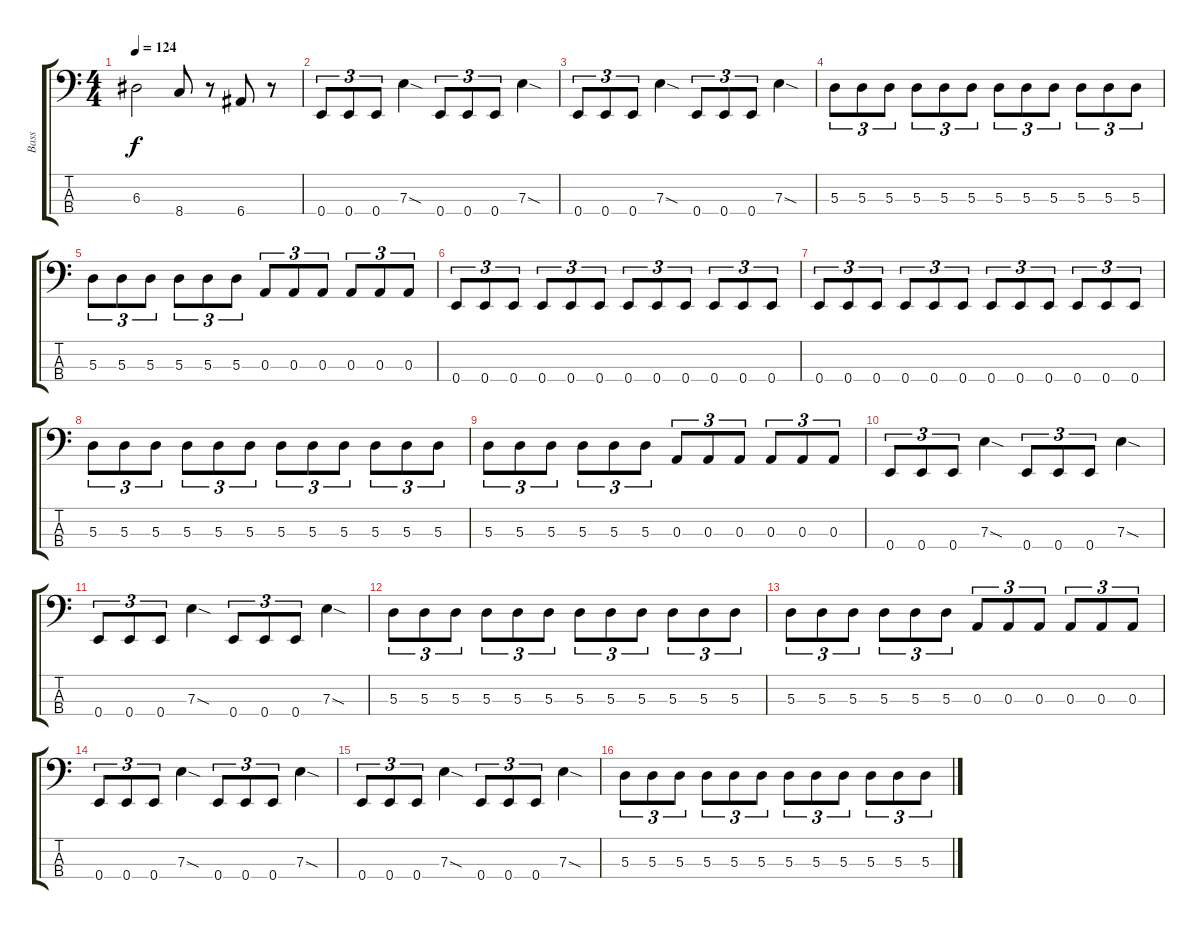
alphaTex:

\track ("Bass" "Bass") {instrument electricbasspick}
\staff {score tabs}
\tuning (G2 D2 A1 E1) {hide}
\ts (4 4)
\tempo 124
\clef f4
\ks c
6.3{t}.2{dy f} 8.4.8 r.8 6.4.8 r.8 |
0.4.8{tu (3 2)} 0.4.8{tu (3 2)} 0.4.8{tu (3 2)} 7.3{sod}.4 0.4.8{tu (3 2)} 0.4.8{tu (3 2)} 0.4.8{tu (3 2)} 7.3{sod}.4 |
0.4.8{tu (3 2)} 0.4.8{tu (3 2)} 0.4.8{tu (3 2)} 7.3{sod}.4 0.4.8{tu (3 2)} 0.4.8{tu (3 2)} 0.4.8{tu (3 2)} 7.3{sod}.4 |
5.3.8{tu (3 2)} 5.3.8{tu (3 2)} 5.3.8{tu (3 2)} 5.3.8{tu (3 2)} 5.3.8{tu (3 2)} 5.3.8{tu (3 2)} 5.3.8{tu (3 2)} 5.3.8{tu (3 2)} 5.3.8{tu (3 2)} 5.3.8{tu (3 2)} 5.3.8{tu (3 2)} 5.3.8{tu (3 2)} |
5.3.8{tu (3 2)} 5.3.8{tu (3 2)} 5.3.8{tu (3 2)} 5.3.8{tu (3 2)} 5.3.8{tu (3 2)} 5.3.8{tu (3 2)} 0.3.8{tu (3 2)} 0.3.8{tu (3 2)} 0.3.8{tu (3 2)} 0.3.8{tu (3 2)} 0.3.8{tu (3 2)} 0.3.8{tu (3 2)} |
0.4.8{tu (3 2)} 0.4.8{tu (3 2)} 0.4.8{tu (3 2)} 0.4.8{tu (3 2)} 0.4.8{tu (3 2)} 0.4.8{tu (3 2)} 0.4.8{tu (3 2)} 0.4.8{tu (3 2)} 0.4.8{tu (3 2)} 0.4.8{tu (3 2)} 0.4.8{tu (3 2)} 0.4.8{tu (3 2)} |
0.4.8{tu (3 2)} 0.4.8{tu (3 2)} 0.4.8{tu (3 2)} 0.4.8{tu (3 2)} 0.4.8{tu (3 2)} 0.4.8{tu (3 2)} 0.4.8{tu (3 2)} 0.4.8{tu (3 2)} 0.4.8{tu (3 2)} 0.4.8{tu (3 2)} 0.4.8{tu (3 2)} 0.4.8{tu (3 2)} |
5.3.8{tu (3 2)} 5.3.8{tu (3 2)} 5.3.8{tu (3 2)} 5.3.8{tu (3 2)} 5.3.8{tu (3 2)} 5.3.8{tu (3 2)} 5.3.8{tu (3 2)} 5.3.8{tu (3 2)} 5.3.8{tu (3 2)} 5.3.8{tu (3 2)} 5.3.8{tu (3 2)} 5.3.8{tu (3 2)} |
5.3.8{tu (3 2)} 5.3.8{tu (3 2)} 5.3.8{tu (3 2)} 5.3.8{tu (3 2)} 5.3.8{tu (3 2)} 5.3.8{tu (3 2)} 0.3.8{tu (3 2)} 0.3.8{tu (3 2)} 0.3.8{tu (3 2)} 0.3.8{tu (3 2)} 0.3.8{tu (3 2)} 0.3.8{tu (3 2)} |
0.4.8{tu (3 2)} 0.4.8{tu (3 2)} 0.4.8{tu (3 2)} 7.3{sod}.4 0.4.8{tu (3 2)} 0.4.8{tu (3 2)} 0.4.8{tu (3 2)} 7.3{sod}.4 |
0.4.8{tu (3 2)} 0.4.8{tu (3 2)} 0.4.8{tu (3 2)} 7.3{sod}.4 0.4.8{tu (3 2)} 0.4.8{tu (3 2)} 0.4.8{tu (3 2)} 7.3{sod}.4 |
5.3.8{tu (3 2)} 5.3.8{tu (3 2)} 5.3.8{tu (3 2)} 5.3.8{tu (3 2)} 5.3.8{tu (3 2)} 5.3.8{tu (3 2)} 5.3.8{tu (3 2)} 5.3.8{tu (3 2)} 5.3.8{tu (3 2)} 5.3.8{tu (3 2)} 5.3.8{tu (3 2)} 5.3.8{tu (3 2)} |
5.3.8{tu (3 2)} 5.3.8{tu (3 2)} 5.3.8{tu (3 2)} 5.3.8{tu (3 2)} 5.3.8{tu (3 2)} 5.3.8{tu (3 2)} 0.3.8{tu (3 2)} 0.3.8{tu (3 2)} 0.3.8{tu (3 2)} 0.3.8{tu (3 2)} 0.3.8{tu (3 2)} 0.3.8{tu (3 2)} |
0.4.8{tu (3 2)} 0.4.8{tu (3 2)} 0.4.8{tu (3 2)} 7.3{sod}.4 0.4.8{tu (3 2)} 0.4.8{tu (3 2)} 0.4.8{tu (3 2)} 7.3{sod}.4 |
0.4.8{tu (3 2)} 0.4.8{tu (3 2)} 0.4.8{tu (3 2)} 7.3{sod}.4 0.4.8{tu (3 2)} 0.4.8{tu (3 2)} 0.4.8{tu (3 2)} 7.3{sod}.4 |
5.3.8{tu (3 2)} 5.3.8{tu (3 2)} 5.3.8{tu (3 2)} 5.3.8{tu (3 2)} 5.3.8{tu (3 2)} 5.3.8{tu (3 2)} 5.3.8{tu (3 2)} 5.3.8{tu (3 2)} 5.3.8{tu (3 2)} 5.3.8{tu (3 2)} 5.3.8{tu (3 2)} 5.3.8{tu (3 2)}
